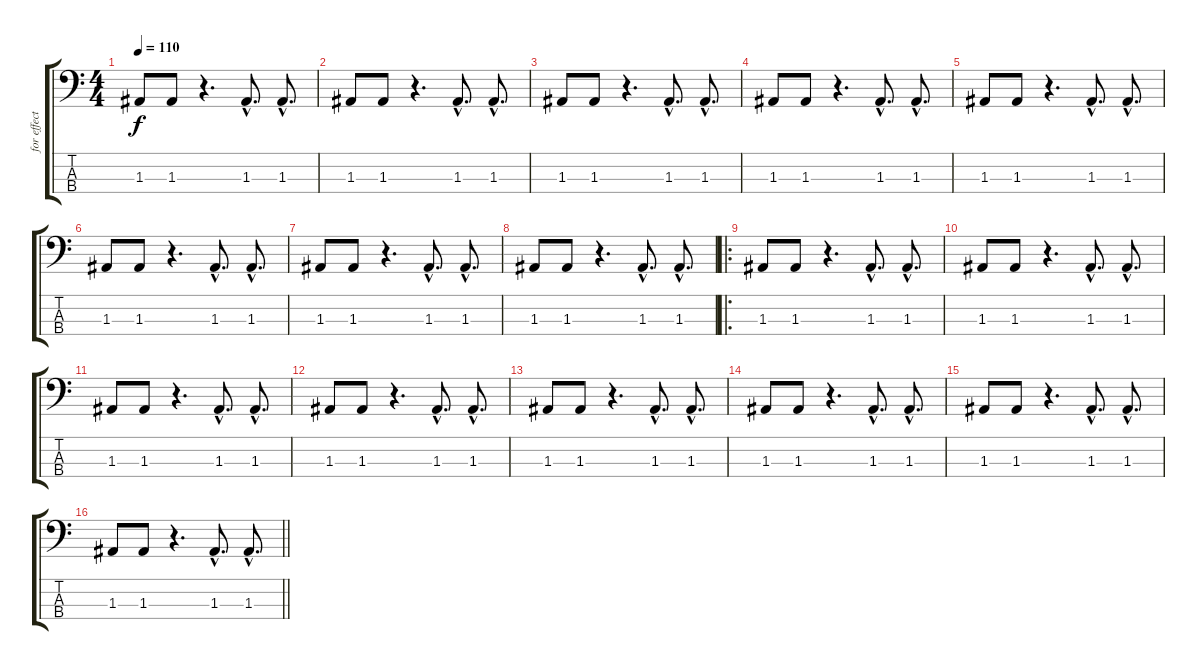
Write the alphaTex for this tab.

\track ("for effect" "for effect") {instrument acousticguitarnylon}
\staff {score tabs}
\tuning (G2 D2 A1 E1) {hide}
\ts (4 4)
\tempo 110
\clef f4
\ks c
1.3.8{dy f} 1.3.8 r.4{d} 1.3{hac}.8{d} 1.3{hac}.8{d} |
1.3.8 1.3.8 r.4{d} 1.3{hac}.8{d} 1.3{hac}.8{d} |
1.3.8 1.3.8 r.4{d} 1.3{hac}.8{d} 1.3{hac}.8{d} |
1.3.8 1.3.8 r.4{d} 1.3{hac}.8{d} 1.3{hac}.8{d} |
1.3.8 1.3.8 r.4{d} 1.3{hac}.8{d} 1.3{hac}.8{d} |
1.3.8 1.3.8 r.4{d} 1.3{hac}.8{d} 1.3{hac}.8{d} |
1.3.8 1.3.8 r.4{d} 1.3{hac}.8{d} 1.3{hac}.8{d} |
1.3.8 1.3.8 r.4{d} 1.3{hac}.8{d} 1.3{hac}.8{d} |
\ro
1.3.8 1.3.8 r.4{d} 1.3{hac}.8{d} 1.3{hac}.8{d} |
1.3.8 1.3.8 r.4{d} 1.3{hac}.8{d} 1.3{hac}.8{d} |
1.3.8 1.3.8 r.4{d} 1.3{hac}.8{d} 1.3{hac}.8{d} |
1.3.8 1.3.8 r.4{d} 1.3{hac}.8{d} 1.3{hac}.8{d} |
1.3.8 1.3.8 r.4{d} 1.3{hac}.8{d} 1.3{hac}.8{d} |
1.3.8 1.3.8 r.4{d} 1.3{hac}.8{d} 1.3{hac}.8{d} |
1.3.8 1.3.8 r.4{d} 1.3{hac}.8{d} 1.3{hac}.8{d} |
\barLineRight lightlight
1.3.8 1.3.8 r.4{d} 1.3{hac}.8{d} 1.3{hac}.8{d}
